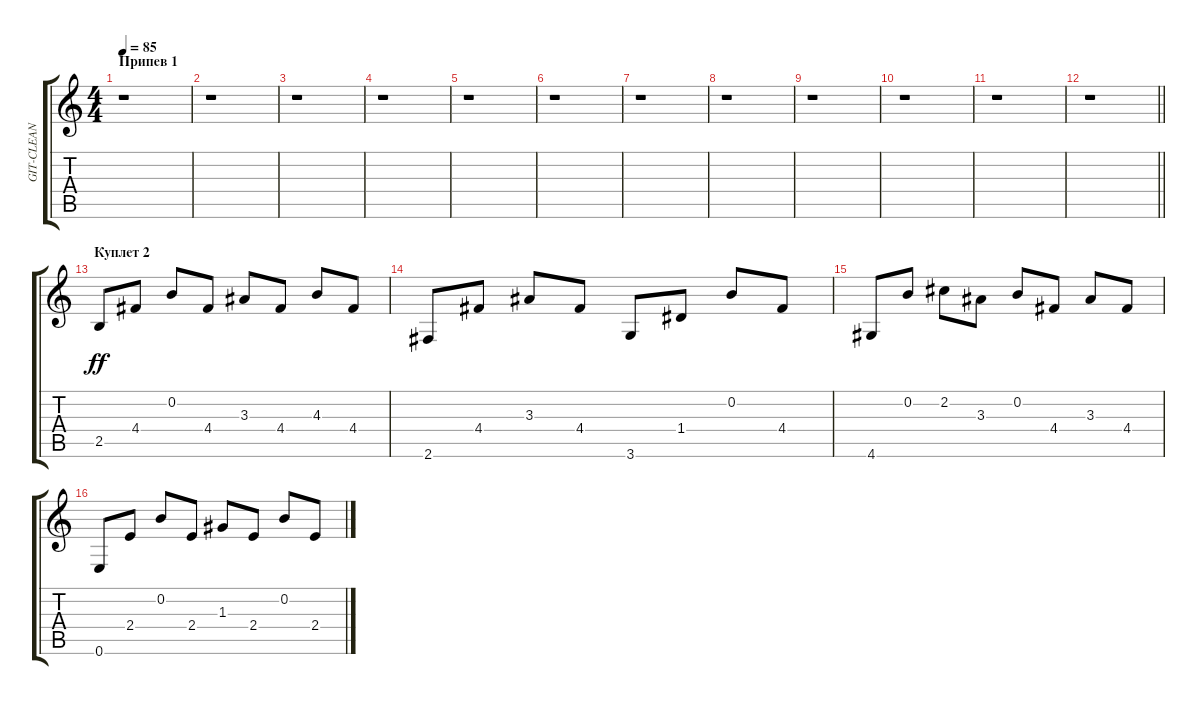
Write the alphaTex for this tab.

\track ("GIT-CLEAN" "GIT-CLEAN") {instrument electricguitarclean}
\staff {score tabs}
\tuning (E4 B3 G3 D3 A2 E2) {hide}
\ts (4 4)
\section ("" "Припев 1")
\tempo 85
\clef g2
\ks c
r.1{dy ff} |
r.1 |
r.1 |
r.1 |
r.1 |
r.1 |
r.1 |
r.1 |
r.1 |
r.1 |
r.1 |
\barLineRight lightlight
r.1 |
\section ("" "Куплет 2")
2.5.8 4.4.8 0.2.8 4.4.8 3.3.8 4.4.8 4.3.8 4.4.8 |
2.6.8 4.4.8 3.3.8 4.4.8 3.6.8 1.4.8 0.2.8 4.4.8 |
4.6.8 0.2.8 2.2.8 3.3.8 0.2.8 4.4.8 3.3.8 4.4.8 |
0.6.8 2.4.8 0.2.8 2.4.8 1.3.8 2.4.8 0.2.8 2.4.8
